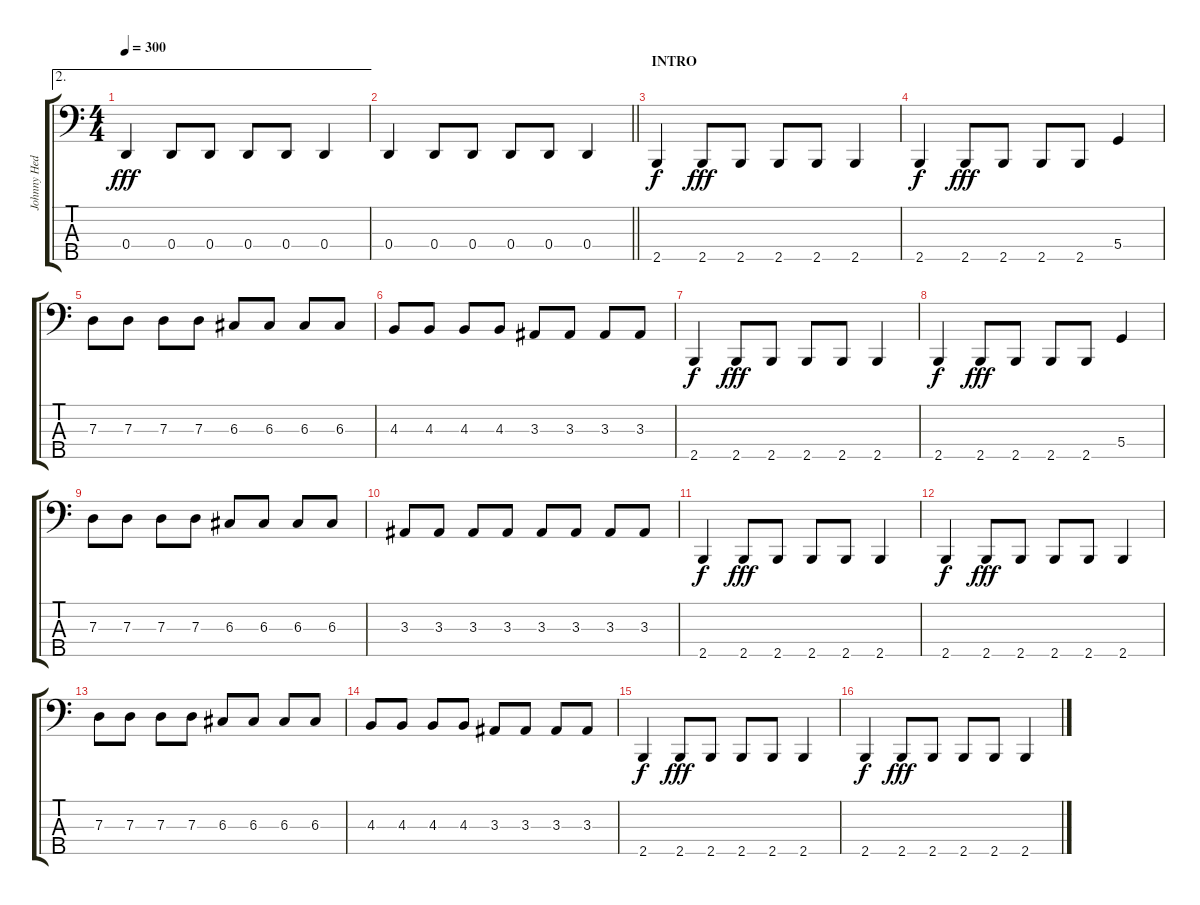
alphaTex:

\track ("Johnny Hedlund" "Johnny Hed") {instrument electricbassfinger}
\staff {score tabs}
\tuning (F2 C2 G1 D1 A0) {hide}
\ae 2
\ts (4 4)
\tempo 300
\clef f4
\ks c
0.4.4{dy fff} 0.4.8 0.4.8 0.4.8 0.4.8 0.4.4 |
\barLineRight lightlight
0.4.4 0.4.8 0.4.8 0.4.8 0.4.8 0.4.4 |
\section ("" "INTRO")
2.5.4{dy f} 2.5.8{dy fff} 2.5.8 2.5.8 2.5.8 2.5.4 |
2.5.4{dy f} 2.5.8{dy fff} 2.5.8 2.5.8 2.5.8 5.4.4 |
7.3.8 7.3.8 7.3.8 7.3.8 6.3.8 6.3.8 6.3.8 6.3.8 |
4.3.8 4.3.8 4.3.8 4.3.8 3.3.8 3.3.8 3.3.8 3.3.8 |
2.5.4{dy f} 2.5.8{dy fff} 2.5.8 2.5.8 2.5.8 2.5.4 |
2.5.4{dy f} 2.5.8{dy fff} 2.5.8 2.5.8 2.5.8 5.4.4 |
7.3.8 7.3.8 7.3.8 7.3.8 6.3.8 6.3.8 6.3.8 6.3.8 |
3.3.8 3.3.8 3.3.8 3.3.8 3.3.8 3.3.8 3.3.8 3.3.8 |
2.5.4{dy f} 2.5.8{dy fff} 2.5.8 2.5.8 2.5.8 2.5.4 |
2.5.4{dy f} 2.5.8{dy fff} 2.5.8 2.5.8 2.5.8 2.5.4 |
7.3.8 7.3.8 7.3.8 7.3.8 6.3.8 6.3.8 6.3.8 6.3.8 |
4.3.8 4.3.8 4.3.8 4.3.8 3.3.8 3.3.8 3.3.8 3.3.8 |
2.5.4{dy f} 2.5.8{dy fff} 2.5.8 2.5.8 2.5.8 2.5.4 |
2.5.4{dy f} 2.5.8{dy fff} 2.5.8 2.5.8 2.5.8 2.5.4
